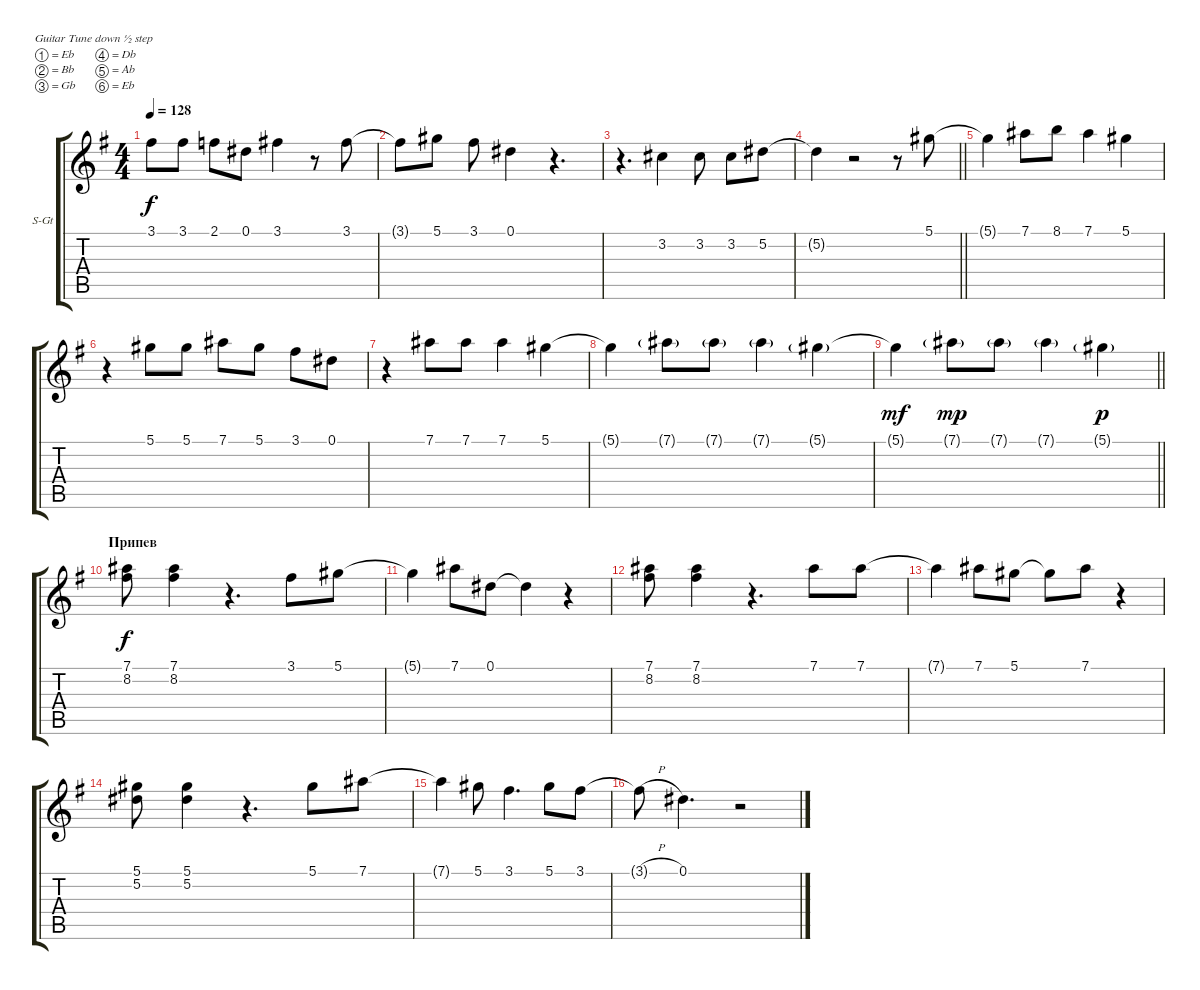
\bracketExtendMode groupsimilarinstruments
\firstSystemTrackNameOrientation horizontal
\otherSystemsTrackNameOrientation horizontal
\track ("Вокал" "S-Gt") {mute instrument trumpet}
\staff {score tabs}
\tuning (Eb4 Bb3 Gb3 Db3 Ab2 Eb2)
\displaytranspose 12
\ts (4 4)
\tempo 128
\clef g2
\ks eminor
3.1{t}.8{dy f} 3.1.8 2.1.8 0.1.8 3.1.4 r.8 3.1.8 |
3.1{t}.8 5.1.8 3.1.8 0.1.4 r.4{d} |
r.4{d} 3.2.4 3.2.8 3.2.8 5.2.8 |
\barLineRight lightlight
5.2{t}.4 r.2 r.8 5.1.8 |
5.1{t}.4 7.1.8 8.1.8 7.1.4 5.1.4 |
r.4 5.1.8 5.1.8 7.1.8 5.1.8 3.1.8 0.1.8 |
r.4 7.1.8 7.1.8 7.1.4 5.1.4 |
5.1{t}.4 7.1{g}.8 7.1{g}.8 7.1{g}.4 5.1{g}.4 |
\barLineRight lightlight
5.1{t}.4{dy mf} 7.1{g}.8{dy mp} 7.1{g}.8 7.1{g}.4 5.1{g}.4{dy p} |
\section ("" "Припев")
(7.1 8.2).8{dy f} (7.1 8.2).4 r.4{d} 3.1.8 5.1.8 |
5.1{t}.4 7.1.8 0.1.8 0.1{t}.4 r.4 |
(7.1 8.2).8 (7.1 8.2).4 r.4{d} 7.1.8 7.1.8 |
7.1{t}.4 7.1.8 5.1.8 5.1{t}.8 7.1.8 r.4 |
(5.1 5.2).8 (5.1 5.2).4 r.4{d} 5.1.8 7.1.8 |
7.1{t}.4 5.1.8 3.1.4{d} 5.1.8 3.1.8 |
3.1{h t}.8 0.1.4{d} r.2
